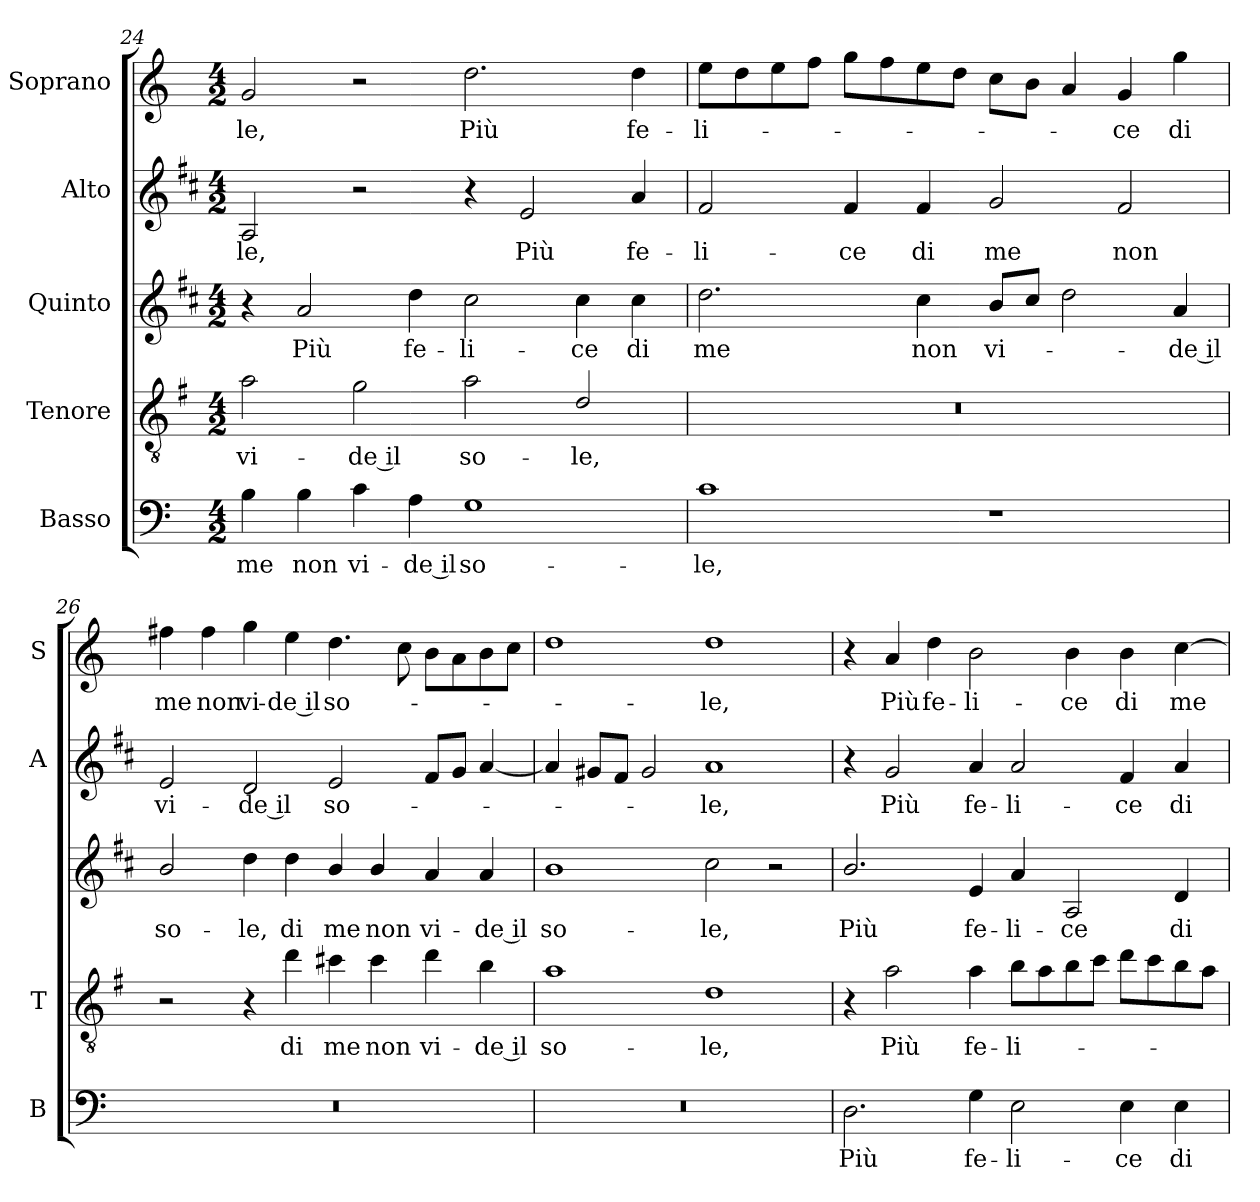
**kern	**text	**kern	**text	**kern	**text	**kern	**text	**kern	**text
*part5	*part5	*part4	*part4	*part3	*part3	*part2	*part2	*part1	*part1
*staff5	*staff5	*staff4	*staff4	*staff3	*staff3	*staff2	*staff2	*staff1	*staff1
*I"Basso	*	*I"Tenore	*	*I"Quinto	*	*I"Alto	*	*I"Soprano	*
*I'B	*	*I'T	*	*	*	*I'A	*	*I'S	*
*clefF4	*	*clefGv2	*	*clefG2	*	*clefG2	*	*clefG2	*
*	*	*ITrd4c7	*	*ITrd1c2	*	*ITrd1c2	*	*	*
*k[]	*	*k[]	*	*k[]	*	*k[]	*	*k[]	*
*C:	*	*C:	*	*C:	*	*C:	*	*C:	*
*M4/2	*	*M4/2	*	*M4/2	*	*M4/2	*	*M4/2	*
=24	=24	=24	=24	=24	=24	=24	=24	=24	=24
!	!LO:LY:b	!	!LO:LY:b	!	!	!	!LO:LY:b	!	!LO:LY:b
4B\	me	2d\	vi-	4r	.	2G/	-le,	2g/	-le,
!	!LO:LY:b	!	!	!	!LO:LY:b	!	!	!	!
4B\	non	.	.	2g/	Più	.	.	.	.
!	!LO:LY:b	!	!LO:LY:b	!	!	!	!	!	!
4c\	vi-	2c\	-de il	.	.	2r	.	2r	.
!	!LO:LY:b	!	!	!	!LO:LY:b	!	!	!	!
4A\	-de il	.	.	4cc\	fe-	.	.	.	.
!	!LO:LY:b	!	!LO:LY:b	!	!LO:LY:b	!	!	!	!LO:LY:b
1G	so-	2d\	so-	2b\	-li-	4r	.	2.dd\	Più
!	!	!	!	!	!	!	!LO:LY:b	!	!
.	.	.	.	.	.	2d/	Più	.	.
!	!	!	!LO:LY:b	!	!LO:LY:b	!	!	!	!
.	.	2G/	-le,	4b\	-ce	.	.	.	.
!	!	!	!	!	!LO:LY:b	!	!LO:LY:b	!	!LO:LY:b
.	.	.	.	4b\	di	4g/	fe-	4dd\	fe-
!!LO:LB:g=z
=25	=25	=25	=25	=25	=25	=25	=25	=25	=25
!	!LO:LY:b	!	!	!	!LO:LY:b	!	!LO:LY:b	!	!LO:LY:b
1c	-le,	0r	.	2.cc\	me	2e/	-li-	8ee\L	-li-
.	.	.	.	.	.	.	.	8dd\	.
.	.	.	.	.	.	.	.	8ee\	.
.	.	.	.	.	.	.	.	8ff\J	.
!	!	!	!	!	!	!	!LO:LY:b	!	!
.	.	.	.	.	.	4e/	-ce	8gg\L	.
.	.	.	.	.	.	.	.	8ff\	.
!	!	!	!	!	!LO:LY:b	!	!LO:LY:b	!	!
.	.	.	.	4b\	non	4e/	di	8ee\	.
.	.	.	.	.	.	.	.	8dd\J	.
!	!	!	!	!	!LO:LY:b	!	!LO:LY:b	!	!
1r	.	.	.	8a/L	vi-	2f/	me	8cc\L	.
.	.	.	.	8b/J	.	.	.	8b\J	.
.	.	.	.	2cc\	.	.	.	4a/	.
!	!	!	!	!	!	!	!LO:LY:b	!	!LO:LY:b
.	.	.	.	.	.	2e/	non	4g/	-ce
!	!	!	!	!	!LO:LY:b	!	!	!	!LO:LY:b
.	.	.	.	4g/	-de il	.	.	4gg\	di
=26	=26	=26	=26	=26	=26	=26	=26	=26	=26
!	!	!	!	!	!LO:LY:b	!	!LO:LY:b	!	!LO:LY:b
0r	.	2r	.	2a/	so-	2d/	vi-	4ff#X\	me
!	!	!	!	!	!	!	!	!	!LO:LY:b
.	.	.	.	.	.	.	.	4ff#\	non
!	!	!	!	!	!LO:LY:b	!	!LO:LY:b	!	!LO:LY:b
.	.	4r	.	4cc\	-le,	2c/	-de il	4gg\	vi-
!	!	!	!LO:LY:b	!	!LO:LY:b	!	!	!	!LO:LY:b
.	.	4g\	di	4cc\	di	.	.	4ee\	-de il
!	!	!	!LO:LY:b	!	!LO:LY:b	!	!LO:LY:b	!	!LO:LY:b
.	.	4f#X\	me	4a/	me	2d/	so-	4.dd\	so-
!	!	!	!LO:LY:b	!	!LO:LY:b	!	!	!	!
.	.	4f#\	non	4a/	non	.	.	.	.
.	.	.	.	.	.	.	.	8cc\	.
!	!	!	!LO:LY:b	!	!LO:LY:b	!	!	!	!
.	.	4g\	vi-	4g/	vi-	8e/L	.	8b\L	.
.	.	.	.	.	.	8f/J	.	8a\	.
!	!	!	!LO:LY:b	!	!LO:LY:b	!	!	!	!
.	.	4e\	-de il	4g/	-de il	[4g/	.	8b\	.
.	.	.	.	.	.	.	.	8cc\J	.
=27	=27	=27	=27	=27	=27	=27	=27	=27	=27
!	!	!	!LO:LY:b	!	!LO:LY:b	!	!	!	!
0r	.	1d	so-	1a	so-	4g/]	.	1dd	.
.	.	.	.	.	.	8f#X/L	.	.	.
.	.	.	.	.	.	8e/J	.	.	.
.	.	.	.	.	.	2f#/	.	.	.
!	!	!	!LO:LY:b	!	!LO:LY:b	!	!LO:LY:b	!	!LO:LY:b
.	.	1G	-le,	2b\	-le,	1g	-le,	1dd	-le,
.	.	.	.	2r	.	.	.	.	.
=28	=28	=28	=28	=28	=28	=28	=28	=28	=28
!	!LO:LY:b	!	!	!	!LO:LY:b	!	!	!	!
2.D\	Più	4r	.	2.a/	Più	4r	.	4r	.
!	!	!	!LO:LY:b	!	!	!	!LO:LY:b	!	!LO:LY:b
.	.	2d\	Più	.	.	2f/	Più	4a/	Più
!	!	!	!	!	!	!	!	!	!LO:LY:b
.	.	.	.	.	.	.	.	4dd\	fe-
!	!LO:LY:b	!	!LO:LY:b	!	!LO:LY:b	!	!LO:LY:b	!	!LO:LY:b
4G\	fe-	4d\	fe-	4d/	fe-	4g/	fe-	2b\	-li-
!	!LO:LY:b	!	!LO:LY:b	!	!LO:LY:b	!	!LO:LY:b	!	!
2E\	-li-	8e\L	-li-	4g/	-li-	2g/	-li-	.	.
.	.	8d\	.	.	.	.	.	.	.
!	!	!	!	!	!LO:LY:b	!	!	!	!LO:LY:b
.	.	8e\	.	2G/	-ce	.	.	4b\	-ce
.	.	8f\J	.	.	.	.	.	.	.
!	!LO:LY:b	!	!	!	!	!	!LO:LY:b	!	!LO:LY:b
4E\	-ce	8g\L	.	.	.	4e/	-ce	4b\	di
.	.	8f\	.	.	.	.	.	.	.
!	!LO:LY:b	!	!	!	!LO:LY:b	!	!LO:LY:b	!	!LO:LY:b
4E\	di	8e\	.	4c/	di	4g/	di	[4cc\	me
.	.	8d\J	.	.	.	.	.	.	.
=	=	=	=	=	=	=	=	=	=
*-	*-	*-	*-	*-	*-	*-	*-	*-	*-
